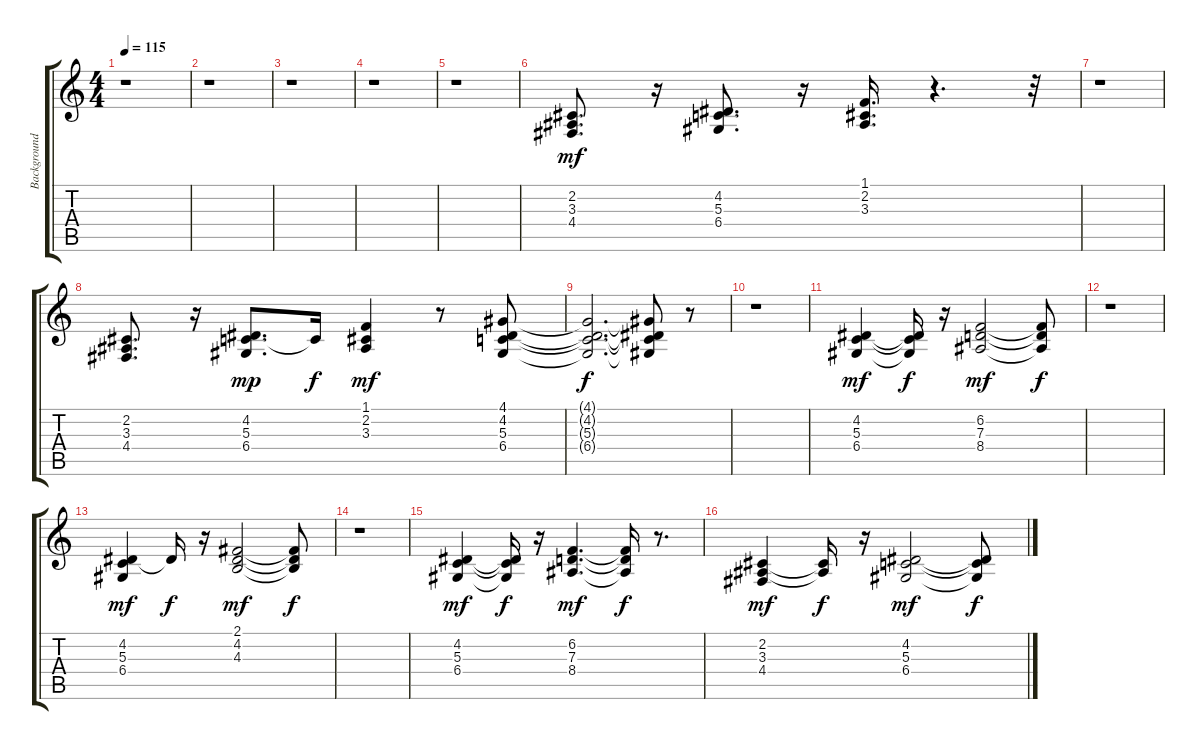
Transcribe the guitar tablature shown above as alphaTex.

\track ("Background" "Background") {instrument vibraphone}
\staff {score tabs}
\tuning (E4 B3 G3 D3 A2 E2) {hide}
\ts (4 4)
\tempo 115
\clef g2
\ks c
r.1{dy mf} |
r.1 |
r.1 |
r.1 |
r.1 |
(2.2 3.3 4.4).8{d} r.16 (4.2 5.3 6.4).8{d} r.16 (1.1 2.2 3.3).16{d} r.4{d} r.32 |
r.1 |
(2.2 3.3 4.4).8{d} r.16 (4.2 5.3 6.4).8{d dy mp} 5.3{t}.16{dy f} (1.1 2.2 3.3).4{dy mf} r.8 (4.1 4.2 5.3 6.4).8 |
(4.1{t} 4.2{t} 5.3{t} 6.4{t}).2{d dy f} (4.1{t} 4.2{t} 5.3{t} 6.4{t}).8 r.8 |
r.1 |
(4.2 5.3 6.4).4{dy mf} (4.2{t} 5.3{t} 6.4{t}).16{dy f} r.16 (6.2 7.3 8.4).2{dy mf} (6.2{t} 7.3{t} 8.4{t}).8{dy f} |
r.1 |
(4.2 5.3 6.4).4{dy mf} 4.2{t}.16{dy f} r.16 (2.1 4.2 4.3).2{dy mf} (2.1{t} 4.2{t} 4.3{t}).8{dy f} |
r.1 |
(4.2 5.3 6.4).4{dy mf} (4.2{t} 5.3{t} 6.4{t}).16{dy f} r.16 (6.2 7.3 8.4).4{d dy mf} (6.2{t} 7.3{t} 8.4{t}).16{dy f} r.8{d} |
(2.2 3.3 4.4).4{dy mf} (2.2{t} 3.3{t}).16{dy f} r.16 (4.2 5.3 6.4).2{dy mf} (4.2{t} 5.3{t} 6.4{t}).8{dy f}
